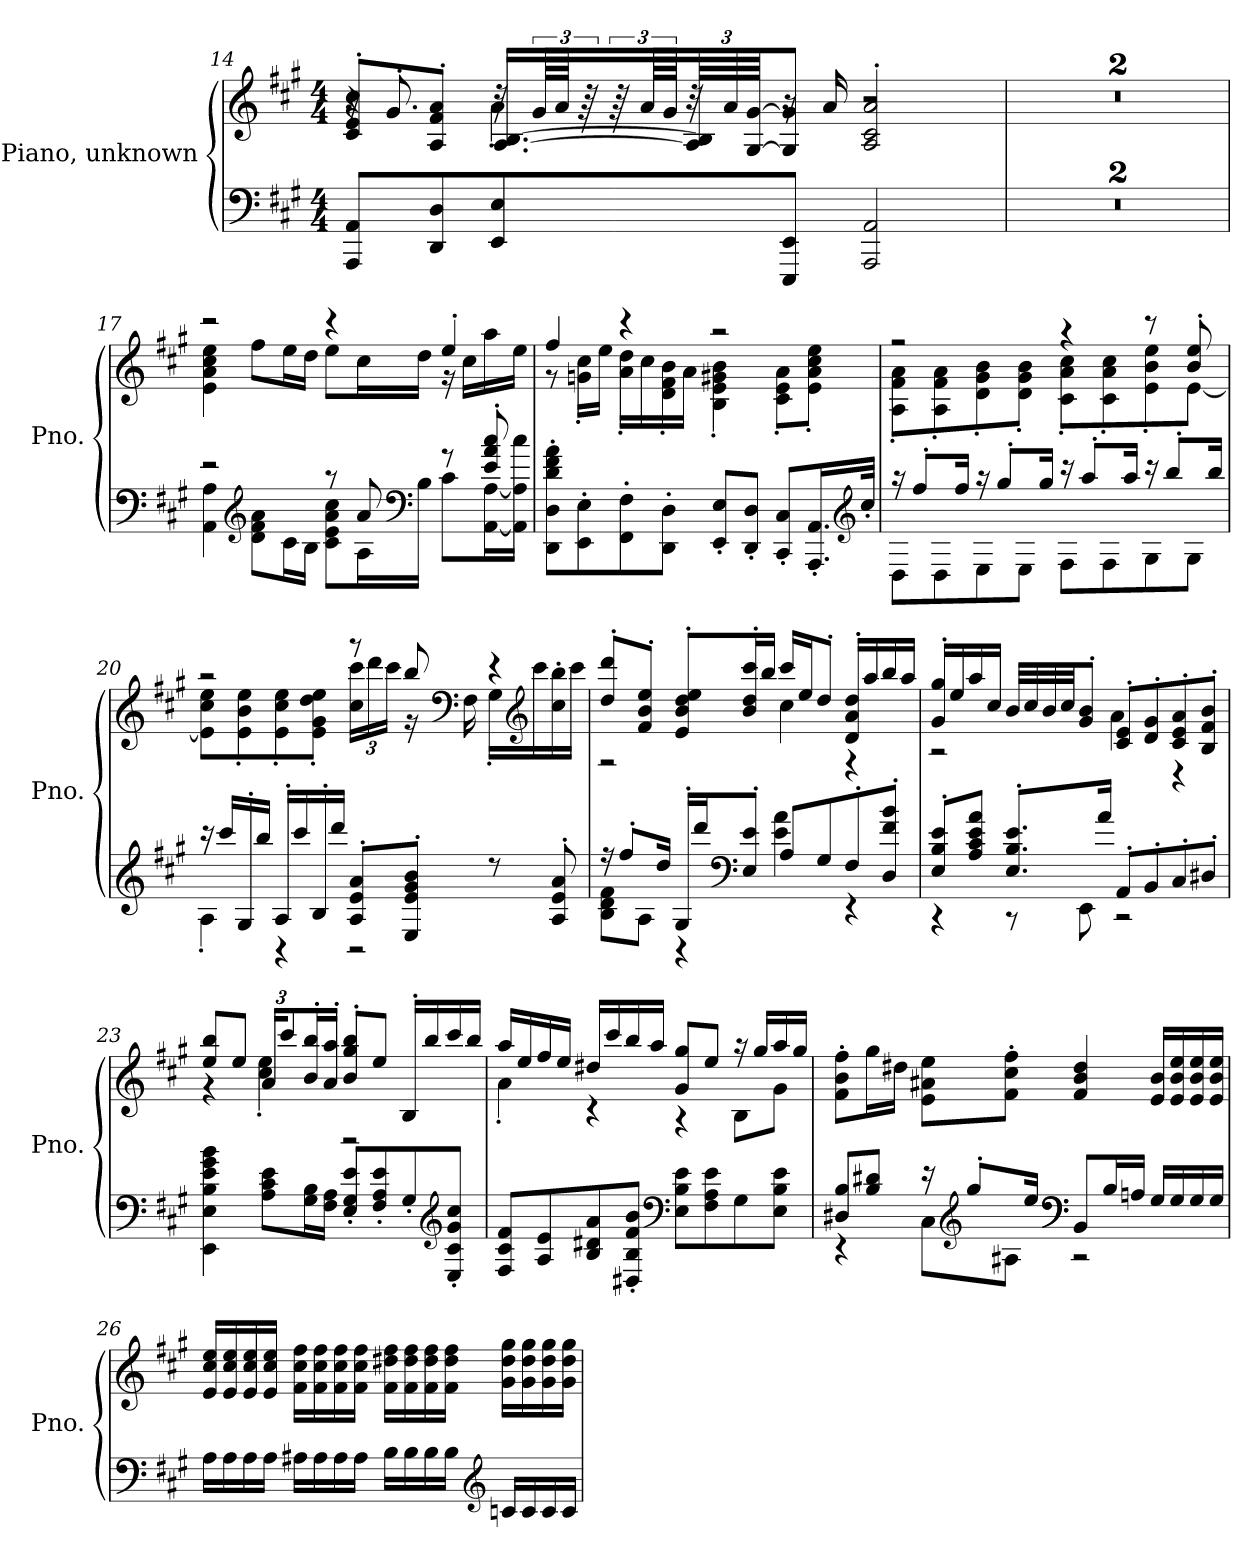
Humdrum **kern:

**kern	**kern
*part1	*part1
*staff2	*staff1
*I"Piano, unknown	*
*I'Pno.	*
!!LO:LB:g=z
*clefF4	*clefG2
*k[f#c#g#]	*k[f#c#g#]
*M4/4	*M4/4
=14	=14
*	*^
*	*	*^
8AAA/ 8AA/L	16r	4r	8c#/' 8e/' 8cc#/'L
.	8.g#'/	.	.
8DD/ 8D/	.	.	8A/' 8f#/' 8a/'J
8EE/ 8E/	32r	4a'\	[16.A/ [16.B/LL
.	96g#/LLLL	.	.
.	96a/JJJJ	.	.
.	96r	.	.
.	96r	.	.
.	96a/LLLL	.	.
.	96g#/JJJJ	.	.
*	*	*	*Xbrackettup
.	32r	.	96A/] 96B/]LL
.	.	.	96a/
.	.	.	[96G#/ [96g#/JJJ
8EEE/ 8EE/J	16r	.	8G#/] 8g#/]J
.	16a/	.	.
2AAA/ 2AA/	2r	2r	2A/' 2c#/' 2a/'
*	*v	*v	*v
=15	=15
1r	1r
=16	=16
1r	1r
=17	=17
*^	*^
2r	4AA\ 4A\	2r	4e\ 4a\ 4cc#\ 4ee\
*clefG2	*	*	*
.	8d\ 8f#\ 8a\L	.	8ff#\L
.	16c#\L	.	16ee\L
.	16B\JJ	.	16dd\JJ
8r	8c#\ 8e\ 8a\ 8cc#\L	4r	8ee\L
8a/	16A\L	.	16cc#\L
*clefF4	*	*	*
.	16B\JJ	.	16dd\JJ
8r	8c#\L	4ee'/	16r
.	.	.	16cc#\LL
8e/' 8a/' 8cc#/'	[16AA\ [16A\L	.	16aa\
.	16AA\] 16A\] 16cc#\JJ	.	16ee\JJ
*v	*v	*	*
!!LO:LB:g=z	!!
=18	=18	=18
8DD\' 8D\' 8d\' 8f#\' 8a\'L	4ff#/	8r
8EE\' 8E\'	.	16gn\' 16cc#\'LL
.	.	16ee\JJ
8FF#\' 8F#\'	4r	16a\' 16dd\'LL
.	.	16cc#\
8DD\' 8D\'J	.	16d\' 16f#\' 16b\'
.	.	16a\JJ
8EE/' 8E/'L	2r	4B\' 4e\' 4g#X\' 4b\'
8DD/' 8D/'J	.	.
8CC#/' 8C#/'L	.	8c#\' 8e\' 8a\'L
16.AAA/' 16.AA/'L	.	8e\' 8a\' 8cc#\' 8ee\'J
*clefG2	*	*
32cc#'/JJk	.	.
=19	=19	=19
*^	*	*
16r	8D\L	2r	8A\' 8f#\' 8a\'L
8ff#'/L	.	.	.
.	8D\	.	8A\' 8f#\' 8a\'
16ff#/Jk	.	.	.
16r	8E\	.	8d\' 8g#\' 8b\'
8gg#'/L	.	.	.
.	8E\J	.	8d\' 8g#\' 8b\'J
16gg#/Jk	.	.	.
16r	8F#\L	4r	8c#\' 8a\' 8cc#\'L
8aa'/L	.	.	.
.	8F#\	.	8c#\' 8a\' 8cc#\'
16aa/Jk	.	.	.
16r	8G#\	8r	8e\' 8b\' 8ee\'
8bb'/L	.	.	.
.	8G#\J	8b/' 8ee/'	[8e\J
16bb/Jk	.	.	.
!!LO:PB:g=z	!!
=20	=20	=20	=20
16r	4A'\	2r	8e\] 8cc#\ 8ee\L
16ccc#/LL	.	.	.
16G#'/	.	.	8e\' 8b\' 8ee\'
16bb/JJ	.	.	.
16A'/LL	4r	.	8e\' 8cc#\' 8ee\'
16ccc#/	.	.	.
16B'/	.	.	8e\' 8g#\' 8dd\' 8ee\'J
16ddd/JJ	.	.	.
8A/' 8e/' 8a/'L	2r	8r	24cc#\ 24ccc#\LL
.	.	.	24ddd\
.	.	.	24ccc#\JJ
8E/' 8e/' 8g#/' 8b/'J	.	8bb/	16r
*	*	*clefF4	*
.	.	.	16F#\
8r	.	4r	16G#'\LL
*	*	*clefG2	*
.	.	.	16ccc#\
8A/' 8e/' 8a/'	.	.	16cc#\' 16bb\'
.	.	.	16ccc#\JJ
=21	=21	=21	=21
16r	8B\ 8d\ 8f#\L	8dd/' 8ddd/'L	2r
8ff#'/L	.	.	.
.	8A\J	8f#/' 8b/' 8ee/'J	.
16dd/Jk	.	.	.
16G#'/LL	4r	8e/' 8b/' 8dd/' 8ee/'L	.
16ddd/J	.	.	.
*clefF4	*	*	*
8E/' 8e/'J	.	16b/' 16dd/' 16ccc#/'L	.
.	.	16bb/JJ	.
8A/L	4e\ 4a\	16ccc#/LL	4cc#\
.	.	16ee/J	.
8G#/	.	8dd'/J	.
8F#'/	4r	16d/' 16a/' 16dd/'LL	4r
.	.	16aa/	.
8D/' 8f#/' 8b/'J	.	16bb/	.
.	.	16aa/JJ	.
!!LO:LB:g=z	!!
=22	=22	=22	=22
8E/' 8B/' 8e/'L	4r	16g#/' 16gg#/'LL	2r
.	.	16ee/	.
8A/ 8c#/ 8e/ 8a/J	.	16aa/	.
.	.	16cc#/JJ	.
8.E/' 8.B/' 8.e/'L	8r	32b/LLL	.
.	.	32cc#/	.
.	.	32b/	.
.	.	32cc#/JJ	.
.	8EE\	8g#/' 8b/'J	.
16a/Jk	.	.	.
8AA'/L	2r	8c#/' 8e/'L	4a\
8BB'/	.	8d/' 8g#/'	.
8C#'/	.	8c#/' 8e/' 8a/'	4r
8D#X'/J	.	8B/' 8f#/' 8b/'J	.
*v	*v	*	*
=23	=23	=23
4EE\ 4E\ 4B\ 4e\ 4g#\ 4b\	8ee/ 8bb/L	4r
.	8ee/J	.
8A\ 8c#\ 8e\L	24a/KL	4cc#\' 4ee\'
.	12ccc#/	.
16G#\ 16B\L	16b/' 16bb/'L	.
16F#\ 16A\JJ	16a/' 16aa/'JJ	.
8E/' 8G#/' 8e/'L	8b/' 8gg#/' 8bb/'L	2r
8F#/' 8A/' 8e/'	8ee/J	.
8G#'/	16B'/LL	.
.	16bb/	.
*clefG2	*	*
8E/' 8c#/' 8g#/' 8cc#/'J	16ccc#/	.
.	16bb/JJ	.
!!LO:LB:g=z	!!
=24	=24	=24
8F#/ 8c#/ 8f#/L	16aa/LL	4a'\
.	16ee/	.
8A/ 8e/	16ff#/	.
.	16ee/JJ	.
8B/ 8d#X/ 8a/	16dd#X/LL	4r
.	16ccc#/	.
8D#X/' 8B/' 8f#/' 8b/'J	16bb/	.
.	16aa/JJ	.
*clefF4	*	*
8E\ 8B\ 8e\L	8g#/ 8gg#/L	4r
8F#\ 8A\ 8e\	8ee/J	.
8G#\	16r	8B\L
.	16gg#/LL	.
8E\ 8B\ 8e\J	16aa/	8g#\J
.	16gg#/JJ	.
*	*v	*v
=25	=25
*^	*
8D#X/ 8B/L	4r	8f#\' 8b\' 8ff#\'L
8B/ 8d#X/J	.	16gg#\L
.	.	16dd#X\JJ
16r	8C#\L	8e\ 8a#X\ 8ee\L
*clefG2	*	*
8gg#'/L	.	.
.	8A#X\J	8f#\' 8cc#\' 8ff#\'J
16ee/Jk	.	.
*clefF4	*	*
8BB/L	2r	4f#/ 4b/ 4dd#/
16B/L	.	.
16An/JJ	.	.
16G#/LL	.	16e/ 16b/LL
16G#/	.	16e/ 16b/ 16ee/
16G#/	.	16e/ 16b/ 16ee/
16G#/JJ	.	16e/ 16b/ 16ee/JJ
*v	*v	*
!!LO:LB:g=z
=26	=26
16A\LL	16e/ 16cc#/ 16ee/LL
16A\	16e/ 16cc#/ 16ee/
16A\	16e/ 16cc#/ 16ee/
16A\JJ	16e/ 16cc#/ 16ee/JJ
16A#X\LL	16f#\ 16cc#\ 16ff#\LL
16A#\	16f#\ 16cc#\ 16ff#\
16A#\	16f#\ 16cc#\ 16ff#\
16A#\JJ	16f#\ 16cc#\ 16ff#\JJ
16B\LL	16f#\ 16dd#X\ 16ff#\LL
16B\	16f#\ 16dd#\ 16ff#\
16B\	16f#\ 16dd#\ 16ff#\
16B\JJ	16f#\ 16dd#\ 16ff#\JJ
*clefG2	*
16cn/LL	16g#\ 16dd#\ 16gg#\LL
16c/	16g#\ 16dd#\ 16gg#\
16c/	16g#\ 16dd#\ 16gg#\
16c/JJ	16g#\ 16dd#\ 16gg#\JJ
=	=
*-	*-
